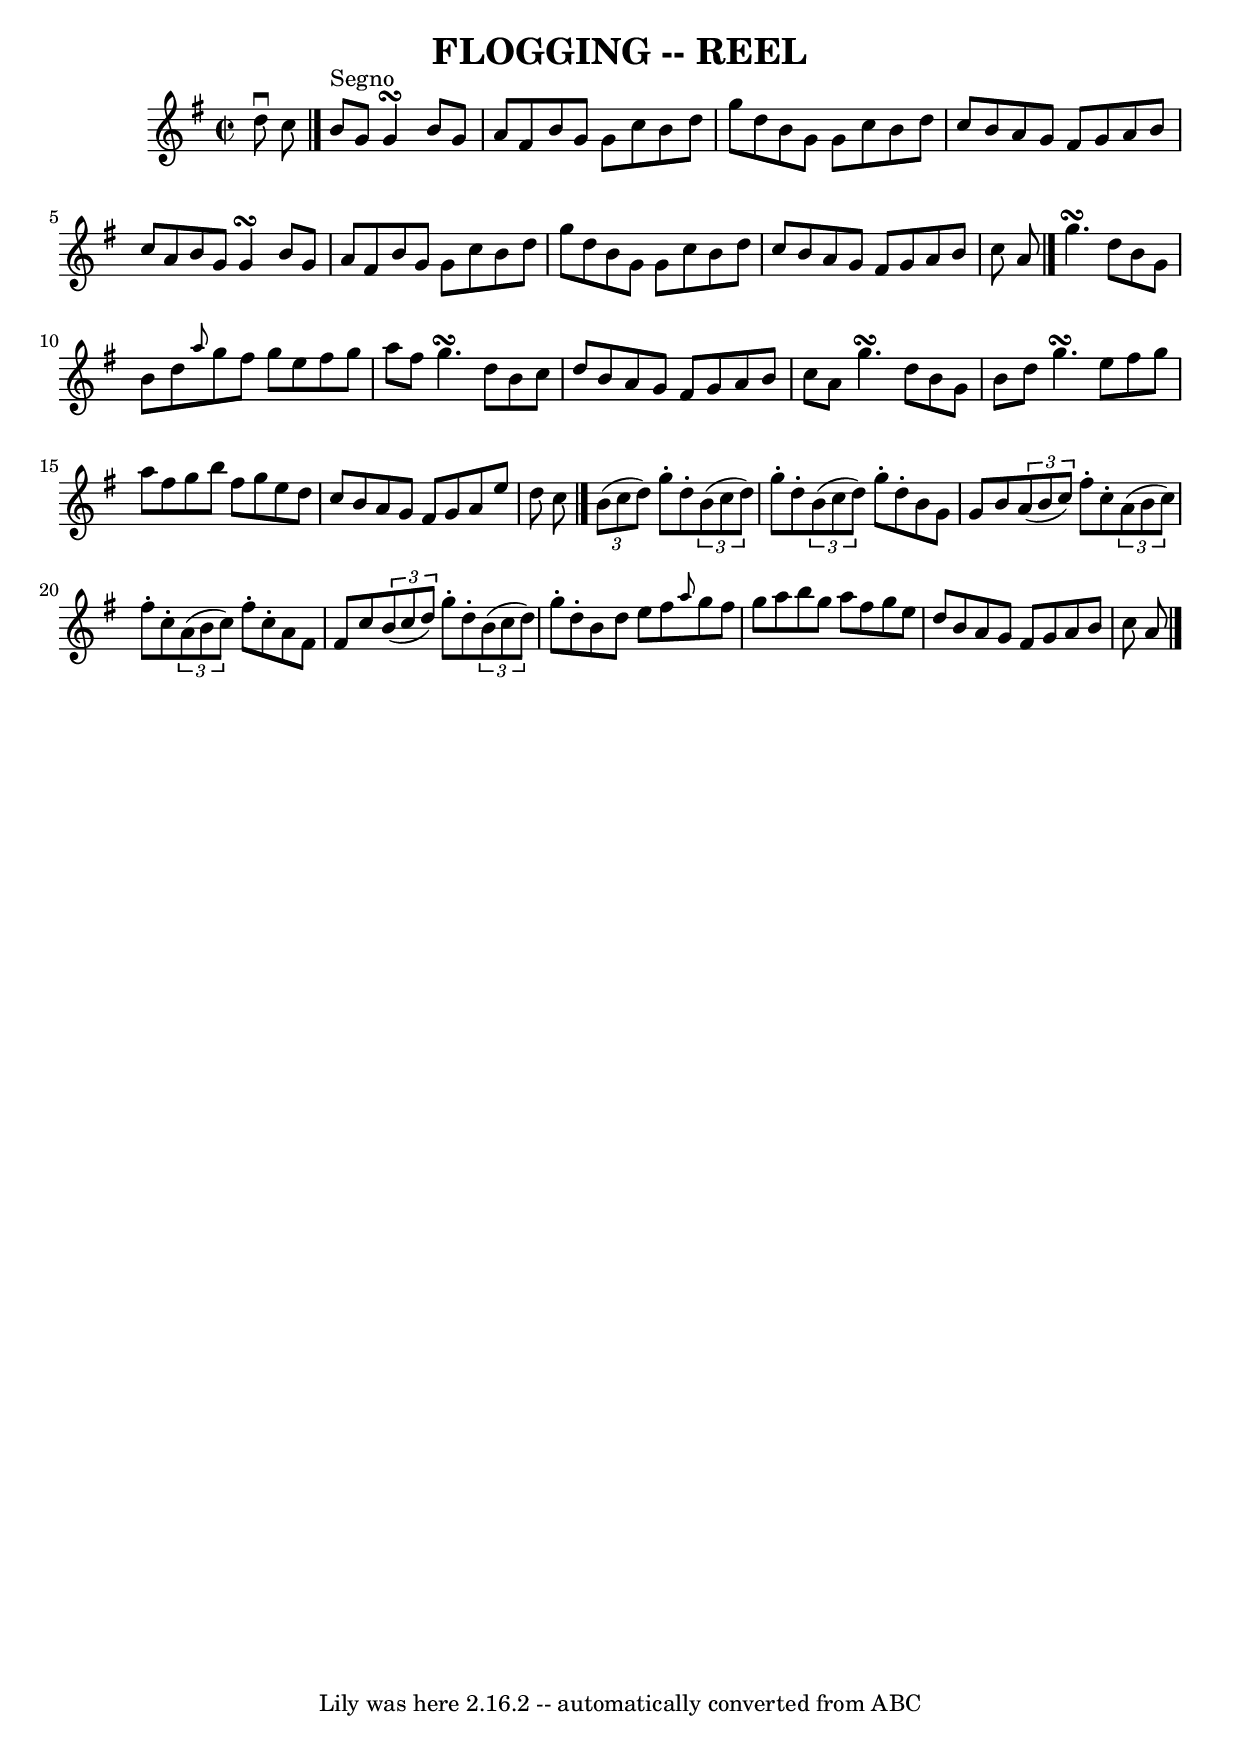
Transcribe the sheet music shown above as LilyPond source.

\version "2.7.40"
\include "Mammoth.ily"
\header {
	%% book = "Ryan's Mammoth Collection of Fiddle Tunes"
	crossRefNumber = "1"
	footnotes = ""
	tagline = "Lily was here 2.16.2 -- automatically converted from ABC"
	title = "FLOGGING -- REEL"
}
voicedefault =  {


\override Staff.TimeSignature #'style = #'C
 \time 2/2 \key g \major d''8^\downbow c''8          \bar "|." b'8 
^"Segno" g'8 g'4\turn b'8 g'8 a'8 fis'8    |
 b'8    
g'8 g'8 c''8 b'8 d''8 g''8 d''8    |
 b'8 g'8    
g'8 c''8 b'8 d''8 c''8 b'8    |
 a'8 g'8 fis'8    
g'8 a'8 b'8 c''8 a'8        |
 b'8 g'8 g'4\turn    
b'8 g'8 a'8 fis'8    |
 b'8 g'8 g'8 c''8 b'8    
d''8 g''8 d''8    |
 b'8 g'8 g'8 c''8 b'8 d''8    
c''8 b'8    |
 a'8 g'8 fis'8 g'8 a'8 b'8 c''8    
a'8    \bar "|." g''4.\turn d''8 b'8 g'8 b'8 d''8    
|
 \grace { a''8  } g''8 fis''8 g''8 e''8 fis''8 g''8 
 a''8 fis''8    |
 g''4.\turn d''8 b'8 c''8 d''8    
b'8    |
 a'8 g'8 fis'8 g'8 a'8 b'8 c''8 a'8       
 |
 g''4.\turn d''8 b'8 g'8 b'8 d''8    |
 g''4. 
\turn e''8 fis''8 g''8 a''8 fis''8    |
 g''8 b''8    
fis''8 g''8 e''8 d''8 c''8 b'8    |
 a'8 g'8 fis'8 
 g'8 a'8 e''8 d''8 c''8    \bar "|."     \times 2/3 { b'8 (
c''8 d''8) } g''8 -. d''8 -.   \times 2/3 { b'8 (c''8 d''8  
-) } g''8 -. d''8 -.   |
   \times 2/3 { b'8 (c''8 d''8) } 
 g''8 -. d''8 -. b'8 g'8 g'8 b'8        |
   \times 2/3 {   
a'8 (b'8 c''8) } fis''8 -. c''8 -.   \times 2/3 { a'8 (b'8    
c''8) } fis''8 -. c''8 -.   |
   \times 2/3 { a'8 (b'8    
c''8) } fis''8 -. c''8 -. a'8 fis'8 fis'8 c''8        
|
   \times 2/3 { b'8 (c''8 d''8) } g''8 -. d''8 -.   
\times 2/3 { b'8 (c''8 d''8) } g''8 -. d''8 -.   |
 b'8  
 d''8 e''8 fis''8  \grace { a''8  } g''8 fis''8 g''8 a''8  
      |
 b''8 g''8 a''8 fis''8 g''8 e''8 d''8 b'8  
  |
 a'8 g'8 fis'8 g'8 a'8 b'8 c''8 a'8      
\bar "|."   
}

\score{
    <<

	\context Staff="default"
	{
	    \voicedefault 
	}

    >>
	\layout {
	}
	\midi {}
}
